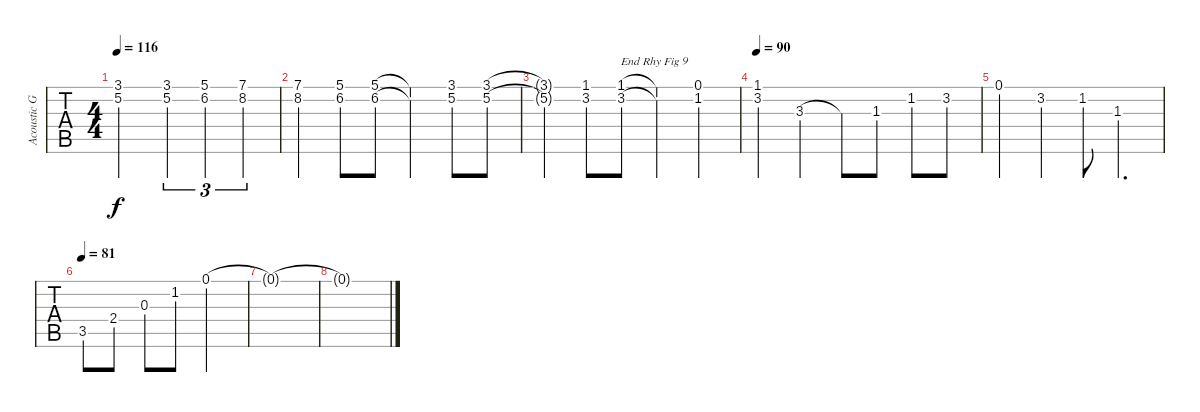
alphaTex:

\track ("Acoustic Guitar (Tr. 6B)" "Acoustic G") {instrument acousticguitarsteel}
\staff {tabs}
\tuning (E4 B3 G3 D3 A2 E2) {hide}
\ts (4 4)
\tempo 116
\clef g2
\ks c
(3.1 5.2).2{dy f} (3.1 5.2).4{tu (3 2)} (5.1 6.2).4{tu (3 2)} (7.1 8.2).4{tu (3 2)} |
(7.1 8.2).4 (5.1 6.2).8 (5.1 6.2).8 (5.1{t} 6.2{t}).4 (3.1 5.2).8 (3.1 5.2).8 |
(3.1{t} 5.2{t}).4 (1.1 3.2).8 (1.1 3.2).8{txt "End Rhy Fig 9"} (1.1{t} 3.2{t}).4 (0.1 1.2).4 |
\tempo 90
(1.1 3.2).4 3.3.4 3.3{t}.8 1.3.8 1.2.8 3.2.8 |
0.1.4 3.2.4 1.2.8 1.3.4{d} |
\tempo 81
3.5.8 2.4.8 0.3.8 1.2.8 0.1.2 |
0.1{t}.1 |
0.1{t}.1
